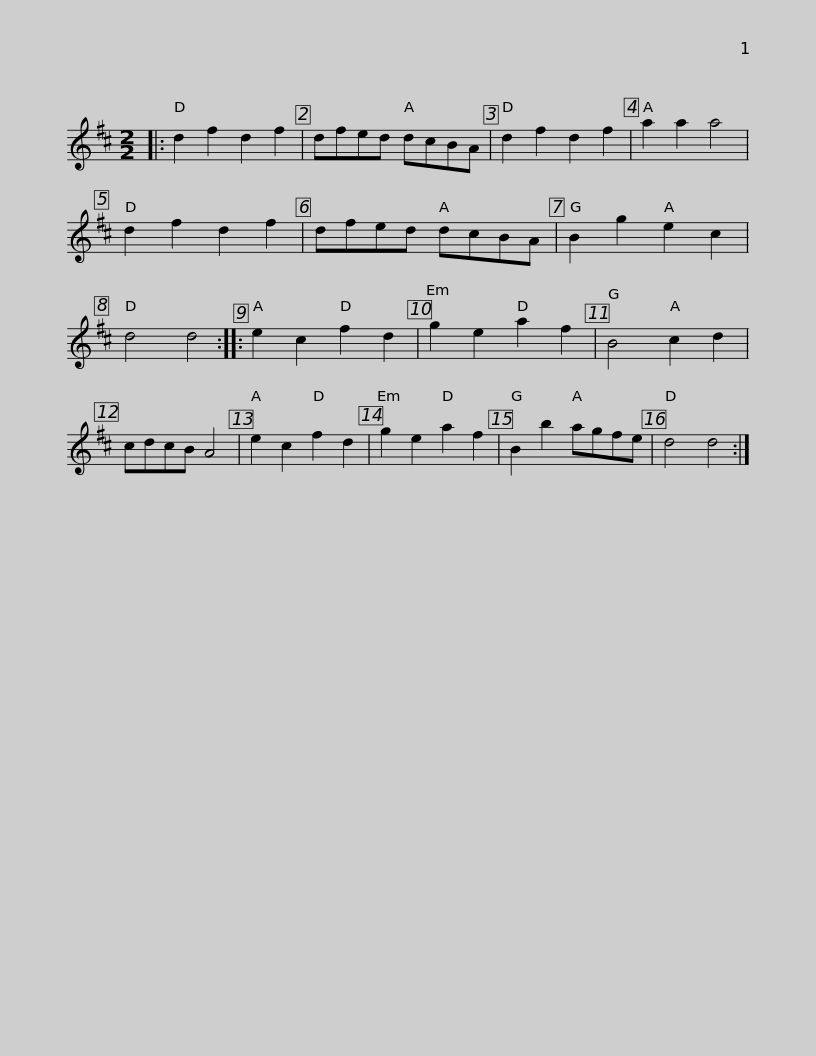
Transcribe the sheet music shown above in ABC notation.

X:1
L:1/8
M:2/2
I:linebreak $
K:D
V:1 treble
V:1
|: d2 f2 d2 f2 | dfed dcBA | d2 f2 d2 f2 | a2 a2 a4 | d2 f2 d2 f2 | %5
 dfed dcBA | B2 g2 e2 c2 | d4 d4 ::$ e2 c2 f2 d2 | g2 e2 a2 f2 | %10
 B4 c2 d2 | cdcB A4 | e2 c2 f2 d2 | g2 e2 a2 f2 | B2 b2 agfe | %15
 d4 d4 :| %16
